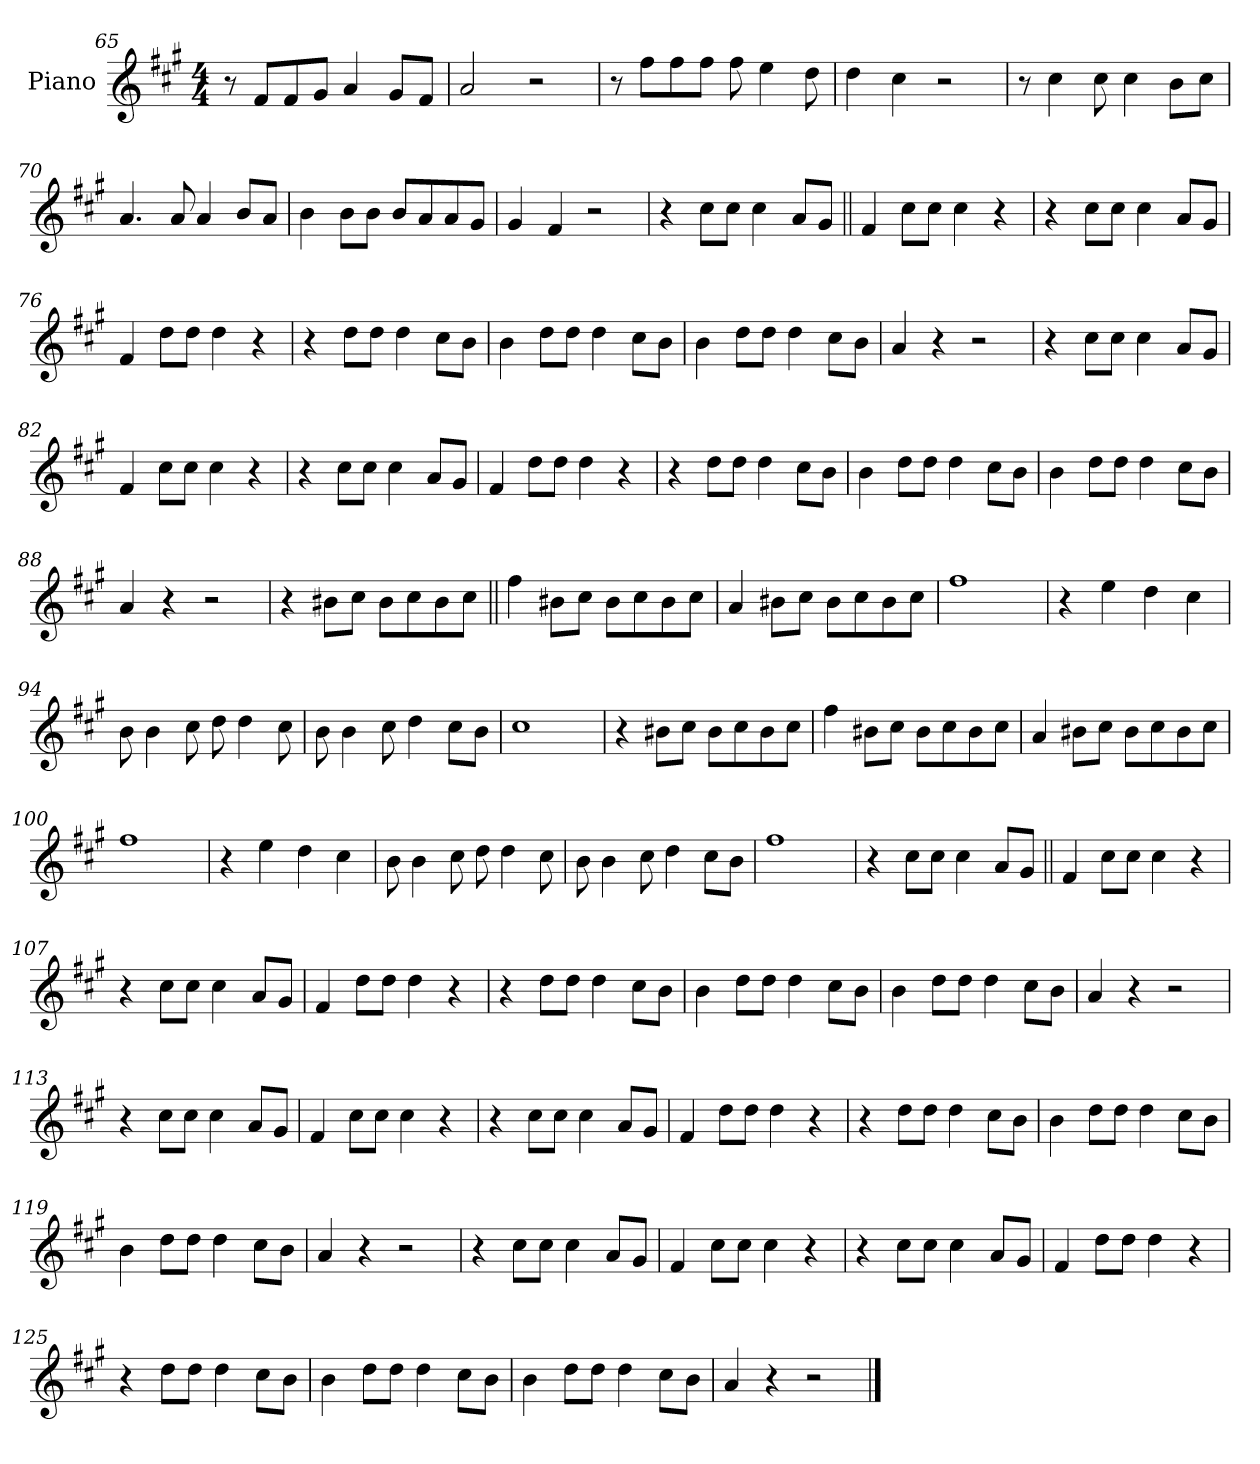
**kern
*part1
*staff1
*I"Piano
*I'Pno.
*clefG2
*k[f#c#g#]
*M4/4
=65
8r
8f#L
8f#
8g#J
4a
8g#L
8f#J
=66
2a
2r
=67
8r
8ff#L
8ff#
8ff#J
8ff#
4ee
8dd
=68
4dd
4cc#
2r
=69
8r
4cc#
8cc#
4cc#
8bL
8cc#J
=70
4.a
8a
4a
8bL
8aJ
=71
4b
8bL
8bJ
8bL
8a
8a
8g#J
=72
4g#
4f#
2r
=73
4r
8cc#L
8cc#J
4cc#
8aL
8g#J
=74||
4f#
8cc#L
8cc#J
4cc#
4r
=75
4r
8cc#L
8cc#J
4cc#
8aL
8g#J
=76
4f#
8ddL
8ddJ
4dd
4r
=77
4r
8ddL
8ddJ
4dd
8cc#L
8bJ
=78
4b
8ddL
8ddJ
4dd
8cc#L
8bJ
=79
4b
8ddL
8ddJ
4dd
8cc#L
8bJ
=80
4a
4r
2r
=81
4r
8cc#L
8cc#J
4cc#
8aL
8g#J
=82
4f#
8cc#L
8cc#J
4cc#
4r
=83
4r
8cc#L
8cc#J
4cc#
8aL
8g#J
=84
4f#
8ddL
8ddJ
4dd
4r
=85
4r
8ddL
8ddJ
4dd
8cc#L
8bJ
=86
4b
8ddL
8ddJ
4dd
8cc#L
8bJ
=87
4b
8ddL
8ddJ
4dd
8cc#L
8bJ
=88
4a
4r
2r
=89
4r
8b#XL
8cc#J
8b#L
8cc#
8b#
8cc#J
=90||
4ff#
8b#XL
8cc#J
8b#L
8cc#
8b#
8cc#J
=91
4a
8b#XL
8cc#J
8b#L
8cc#
8b#
8cc#J
=92
1ff#
=93
4r
4ee
4dd
4cc#
=94
8b
4b
8cc#
8dd
4dd
8cc#
=95
8b
4b
8cc#
4dd
8cc#L
8bJ
=96
1cc#
=97
4r
8b#XL
8cc#J
8b#L
8cc#
8b#
8cc#J
=98
4ff#
8b#XL
8cc#J
8b#L
8cc#
8b#
8cc#J
=99
4a
8b#XL
8cc#J
8b#L
8cc#
8b#
8cc#J
=100
1ff#
=101
4r
4ee
4dd
4cc#
=102
8b
4b
8cc#
8dd
4dd
8cc#
=103
8b
4b
8cc#
4dd
8cc#L
8bJ
=104
1ff#
=105
4r
8cc#L
8cc#J
4cc#
8aL
8g#J
=106||
4f#
8cc#L
8cc#J
4cc#
4r
=107
4r
8cc#L
8cc#J
4cc#
8aL
8g#J
=108
4f#
8ddL
8ddJ
4dd
4r
=109
4r
8ddL
8ddJ
4dd
8cc#L
8bJ
=110
4b
8ddL
8ddJ
4dd
8cc#L
8bJ
=111
4b
8ddL
8ddJ
4dd
8cc#L
8bJ
=112
4a
4r
2r
=113
4r
8cc#L
8cc#J
4cc#
8aL
8g#J
=114
4f#
8cc#L
8cc#J
4cc#
4r
=115
4r
8cc#L
8cc#J
4cc#
8aL
8g#J
=116
4f#
8ddL
8ddJ
4dd
4r
=117
4r
8ddL
8ddJ
4dd
8cc#L
8bJ
=118
4b
8ddL
8ddJ
4dd
8cc#L
8bJ
=119
4b
8ddL
8ddJ
4dd
8cc#L
8bJ
=120
4a
4r
2r
=121
4r
8cc#L
8cc#J
4cc#
8aL
8g#J
=122
4f#
8cc#L
8cc#J
4cc#
4r
=123
4r
8cc#L
8cc#J
4cc#
8aL
8g#J
=124
4f#
8ddL
8ddJ
4dd
4r
=125
4r
8ddL
8ddJ
4dd
8cc#L
8bJ
=126
4b
8ddL
8ddJ
4dd
8cc#L
8bJ
=127
4b
8ddL
8ddJ
4dd
8cc#L
8bJ
=128
4a
4r
2r
==
*-
